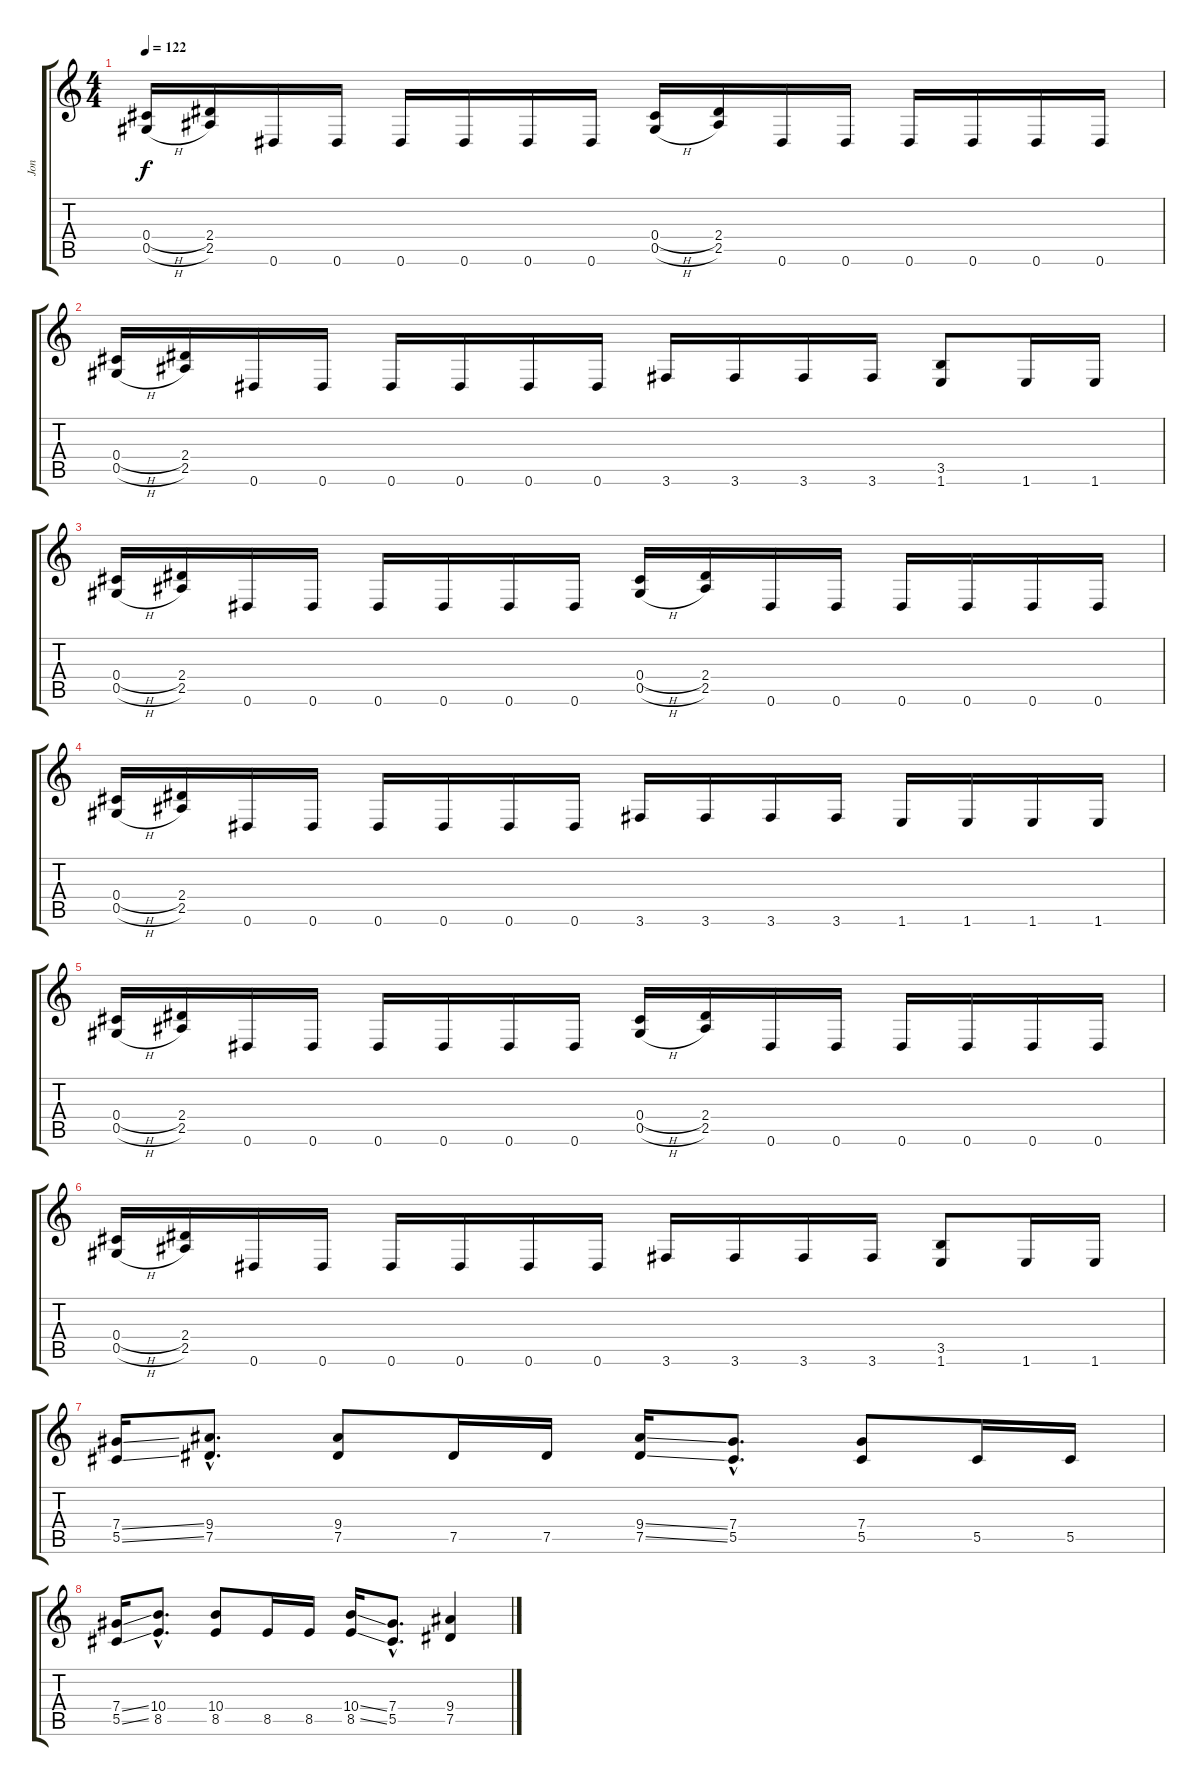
\track ("Jon" "Jon") {instrument distortionguitar}
\staff {score tabs}
\tuning (Eb4 Bb3 Gb3 Db3 Ab2 Eb2) {hide}
\ts (4 4)
\tempo 122
\clef g2
\ks c
(0.4{h} 0.5{h}).16{dy f} (2.4 2.5).16 0.6.16 0.6.16 0.6.16 0.6.16 0.6.16 0.6.16 (0.4{h} 0.5{h}).16 (2.4 2.5).16 0.6.16 0.6.16 0.6.16 0.6.16 0.6.16 0.6.16 |
(0.4{h} 0.5{h}).16 (2.4 2.5).16 0.6.16 0.6.16 0.6.16 0.6.16 0.6.16 0.6.16 3.6.16 3.6.16 3.6.16 3.6.16 (3.5 1.6).8 1.6.16 1.6.16 |
(0.4{h} 0.5{h}).16 (2.4 2.5).16 0.6.16 0.6.16 0.6.16 0.6.16 0.6.16 0.6.16 (0.4{h} 0.5{h}).16 (2.4 2.5).16 0.6.16 0.6.16 0.6.16 0.6.16 0.6.16 0.6.16 |
(0.4{h} 0.5{h}).16 (2.4 2.5).16 0.6.16 0.6.16 0.6.16 0.6.16 0.6.16 0.6.16 3.6.16 3.6.16 3.6.16 3.6.16 1.6.16 1.6.16 1.6.16 1.6.16 |
(0.4{h} 0.5{h}).16 (2.4 2.5).16 0.6.16 0.6.16 0.6.16 0.6.16 0.6.16 0.6.16 (0.4{h} 0.5{h}).16 (2.4 2.5).16 0.6.16 0.6.16 0.6.16 0.6.16 0.6.16 0.6.16 |
(0.4{h} 0.5{h}).16 (2.4 2.5).16 0.6.16 0.6.16 0.6.16 0.6.16 0.6.16 0.6.16 3.6.16 3.6.16 3.6.16 3.6.16 (3.5 1.6).8 1.6.16 1.6.16 |
(7.4{ss} 5.5{ss}).16 (9.4{hac} 7.5{hac}).8{d} (9.4 7.5).8 7.5.16 7.5.16 (9.4{ss} 7.5{ss}).16 (7.4{hac} 5.5{hac}).8{d} (7.4 5.5).8 5.5.16 5.5.16 |
(7.4{ss} 5.5{ss}).16 (10.4{hac} 8.5{hac}).8{d} (10.4 8.5).8 8.5.16 8.5.16 (10.4{ss} 8.5{ss}).16 (7.4{hac} 5.5{hac}).8{d} (9.4 7.5).4
